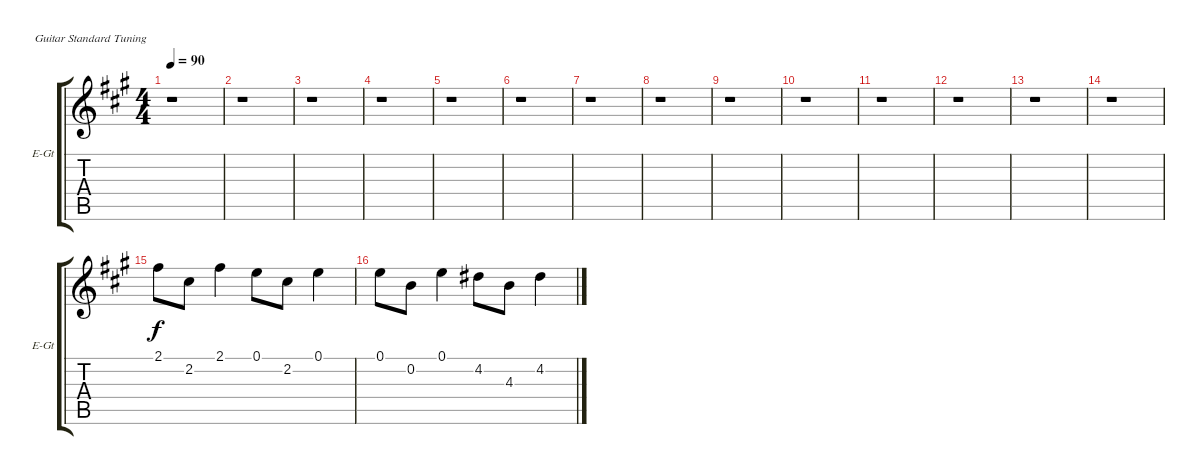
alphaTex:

\bracketExtendMode groupsimilarinstruments
\singleTrackTrackNamePolicy allsystems
\multiTrackTrackNamePolicy allsystems
\firstSystemTrackNameOrientation horizontal
\otherSystemsTrackNameOrientation horizontal
\track ("E-Gt 1" "E-Gt") {instrument electricguitarclean}
\staff {score tabs}
\tuning (E4 B3 G3 D3 A2 E2)
\ts (4 4)
\scale
0.333333
\tempo 90
\accidentals auto
\clef g2
\ottava regular
\simile none
\ks a
r.1{dy f} |
\scale
0.333333 r.1 |
\scale
0.333333 r.1 |
\scale
0.424437 r.1 |
\scale
0.424437 r.1 |
\scale
0.151125 r.1 |
\scale
0.447458 r.1 |
\scale
0.105085 r.1 |
\scale
0.447458 r.1 |
\scale
0.340081 r.1 |
\scale
0.534413 r.1 |
\scale
0.125506 r.1 |
\scale
0.282051 r.1 |
\scale
0.435897 r.1 |
\scale
0.282051 2.1.8 2.2.8 2.1.4 0.1.8 2.2.8 0.1.4 |
\scale
0.305785 0.1.8 0.2.8 0.1.4 4.2.8 4.3.8 4.2.4
